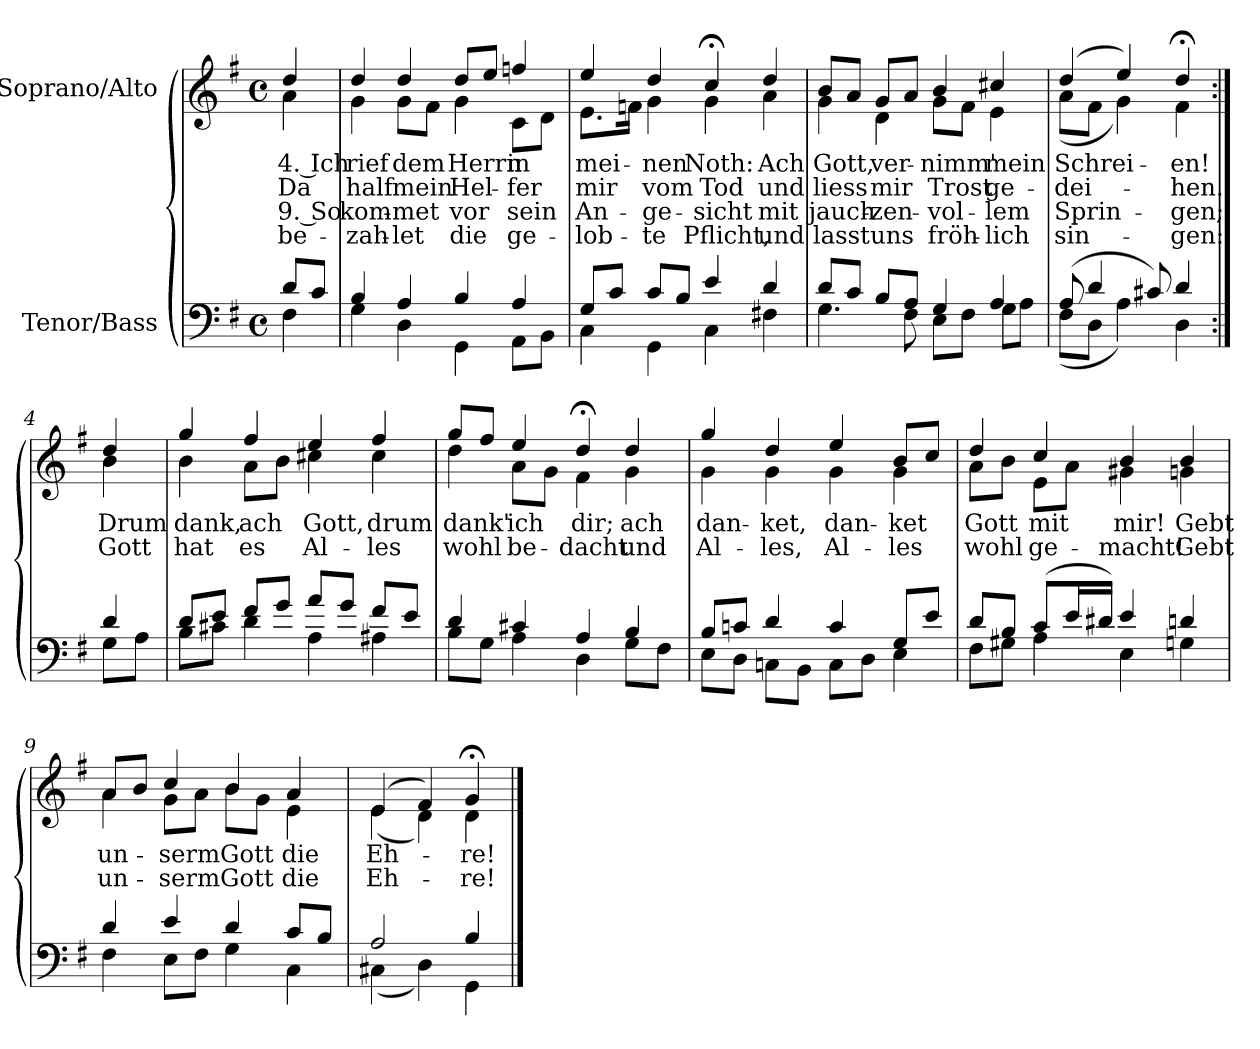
**kern	**kern	**text	**text	**text	**text
*part2	*part1	*part1	*part1	*part1	*part1
*staff2	*staff1	*staff1	*staff1	*staff1	*staff1
*I"Tenor/Bass	*I"Soprano/Alto	*	*	*	*
*clefF4	*clefG2	*	*	*	*
*k[f#]	*k[f#]	*	*	*	*
*M4/4	*M4/4	*	*	*	*
*met(c)	*met(c)	*	*	*	*
=	=	=	=	=	=
*^	*	*	*	*	*
!	!	!	!LO:LY:b	!LO:LY:b	!LO:LY:b	!LO:LY:b
*	*	*^	*	*	*	*
8d/L	4F#\	4dd/	4a\	4. Ich	Da	9. So	be-
8c/J	.	.	.	.	.	.	.
=1	=1	=1	=1	=1	=1	=1	=1
!	!	!	!	!LO:LY:b	!LO:LY:b	!LO:LY:b	!LO:LY:b
4B/	4G\	4dd/	4g\	rief	half	kom-	-zah-
!	!	!	!	!LO:LY:b	!LO:LY:b	!LO:LY:b	!LO:LY:b
4A/	4D\	4dd/	8g\L	dem	mein	-met	-let
.	.	.	8f#\J	.	.	.	.
!	!	!	!	!LO:LY:b	!LO:LY:b	!LO:LY:b	!LO:LY:b
4B/	4GG\	8dd/L	4g\	Herrn	Hel-	vor	die
.	.	8ee/J	.	.	.	.	.
!	!	!	!	!LO:LY:b	!LO:LY:b	!LO:LY:b	!LO:LY:b
4A/	8AA\L	4ffn/	8c\L	in	-fer	sein	ge-
.	8BB\J	.	8d\J	.	.	.	.
=2	=2	=2	=2	=2	=2	=2	=2
!	!	!	!	!LO:LY:b	!LO:LY:b	!LO:LY:b	!LO:LY:b
8G/L	4C\	4ee/	8.e\L	mei-	mir	An-	-lob-
8c/J	.	.	.	.	.	.	.
.	.	.	16fn\Jk	.	.	.	.
!	!	!	!	!LO:LY:b	!LO:LY:b	!LO:LY:b	!LO:LY:b
8c/L	4GG\	4dd/	4g\	-nen	vom	-ge-	-te
8B/J	.	.	.	.	.	.	.
!	!	!	!	!LO:LY:b	!LO:LY:b	!LO:LY:b	!LO:LY:b
4e/	4C\	4cc;</	4g\	Noth:	Tod	-sicht	Pflicht,
!	!	!	!	!LO:LY:b	!LO:LY:b	!LO:LY:b	!LO:LY:b
4d/	4F#X\	4dd/	4a\	Ach	und	mit	und
=3	=3	=3	=3	=3	=3	=3	=3
!	!	!	!	!LO:LY:b	!LO:LY:b	!LO:LY:b	!LO:LY:b
8d/L	4.G\	8b/L	4g\	Gott,	liess	jauch-	lasst
8c/J	.	8a/J	.	.	.	.	.
!	!	!	!	!LO:LY:b	!LO:LY:b	!LO:LY:b	!LO:LY:b
8B/L	.	8g/L	4d\	ver-	mir	-zen-	uns
8A/J	8F#\	8a/J	.	.	.	.	.
!	!	!	!	!LO:LY:b	!LO:LY:b	!LO:LY:b	!LO:LY:b
4G/	8E\L	4b/	8g\L	-nimm'	Trost	-vol-	fröh-
.	8F#\J	.	8f#\J	.	.	.	.
!	!	!	!	!LO:LY:b	!LO:LY:b	!LO:LY:b	!LO:LY:b
4A/	8G\L	4cc#X/	4e\	mein	ge-	-lem	-lich
.	8A\J	.	.	.	.	.	.
=4	=4	=4	=4	=4	=4	=4	=4
!	!	!	!	!LO:LY:b	!LO:LY:b	!LO:LY:b	!LO:LY:b
(8A/	(>8F#\L	(4dd/	(8a\L	Schrei-	-dei-	Sprin-	sin-
4d/	8D\J	.	8f#\J	.	.	.	.
.	4A\)	4ee/)	4g\)	.	.	.	.
8c#X/)	.	.	.	.	.	.	.
!	!	!	!	!LO:LY:b	!LO:LY:b	!LO:LY:b	!LO:LY:b
4d/	4D\	4dd;</	4f#\	-en!	-hen.	-gen;	-gen:
!!LO:LB:g=z	!!
=4X1:|!	=4X1:|!	=4X1:|!	=4X1:|!	=4X1:|!	=4X1:|!	=4X1:|!	=4X1:|!
!	!	!	!	!LO:LY:b	!LO:LY:b	!	!
4d/	8G\L	4dd/	4b\	Drum	Gott	.	.
.	8A\J	.	.	.	.	.	.
=5	=5	=5	=5	=5	=5	=5	=5
!	!	!	!	!LO:LY:b	!LO:LY:b	!	!
8d/L	8B\L	4gg/	4b\	dank,	hat	.	.
8e/J	8c#X\J	.	.	.	.	.	.
!	!	!	!	!LO:LY:b	!LO:LY:b	!	!
8f#/L	4d\	4ff#/	8a\L	ach	es	.	.
8g/J	.	.	8b\J	.	.	.	.
!	!	!	!	!LO:LY:b	!LO:LY:b	!	!
8a/L	4A\	4ee/	4cc#X\	Gott,	Al-	.	.
8g/J	.	.	.	.	.	.	.
!	!	!	!	!LO:LY:b	!LO:LY:b	!	!
8f#/L	4A#X\	4ff#/	4cc#\	drum	-les	.	.
8e/J	.	.	.	.	.	.	.
=6	=6	=6	=6	=6	=6	=6	=6
!	!	!	!	!LO:LY:b	!LO:LY:b	!	!
4d/	8B\L	8gg/L	4dd\	dank'	wohl	.	.
.	8G\J	8ff#/J	.	.	.	.	.
!	!	!	!	!LO:LY:b	!LO:LY:b	!	!
4c#X/	4A\	4ee/	8a\L	ich	be-	.	.
.	.	.	8g\J	.	.	.	.
!	!	!	!	!LO:LY:b	!LO:LY:b	!	!
4A/	4D\	4dd;</	4f#\	dir;	-dacht	.	.
!	!	!	!	!LO:LY:b	!LO:LY:b	!	!
4B/	8G\L	4dd/	4g\	ach	und	.	.
.	8F#\J	.	.	.	.	.	.
=7	=7	=7	=7	=7	=7	=7	=7
!	!	!	!	!LO:LY:b	!LO:LY:b	!	!
8B/L	8E\L	4gg/	4g\	dan-	Al-	.	.
8cn/J	8D\J	.	.	.	.	.	.
!	!	!	!	!LO:LY:b	!LO:LY:b	!	!
4d/	8Cn\L	4dd/	4g\	-ket,	-les,	.	.
.	8BB\J	.	.	.	.	.	.
!	!	!	!	!LO:LY:b	!LO:LY:b	!	!
4c/	8C\L	4ee/	4g\	dan-	Al-	.	.
.	8D\J	.	.	.	.	.	.
!	!	!	!	!LO:LY:b	!LO:LY:b	!	!
8G/L	4E\	8b/L	4g\	-ket	-les	.	.
8e/J	.	8cc/J	.	.	.	.	.
!!LO:LB:g=z	!!
=8	=8	=8	=8	=8	=8	=8	=8
!	!	!	!	!LO:LY:b	!LO:LY:b	!	!
8d/L	8F#\L	4dd/	8a\L	Gott	wohl	.	.
8B/J	8G#X\J	.	8b\J	.	.	.	.
!	!	!	!	!LO:LY:b	!LO:LY:b	!	!
(8c/L	4A\	4cc/	8e\L	mit	ge-	.	.
16e/L	.	.	8a\J	.	.	.	.
16d#X/JJ)	.	.	.	.	.	.	.
!	!	!	!	!LO:LY:b	!LO:LY:b	!	!
4e/	4E\	4b/	4g#X\	mir!	-macht!	.	.
!	!	!	!	!LO:LY:b	!LO:LY:b	!	!
4dn/	4Gn\	4b/	4gn\	Gebt	Gebt	.	.
=9	=9	=9	=9	=9	=9	=9	=9
!	!	!	!	!LO:LY:b	!LO:LY:b	!	!
4d/	4F#\	8a/L	4a\	un-	un-	.	.
.	.	8b/J	.	.	.	.	.
!	!	!	!	!LO:LY:b	!LO:LY:b	!	!
4e/	8E\L	4cc/	8g\L	-serm	-serm	.	.
.	8F#\J	.	8a\J	.	.	.	.
!	!	!	!	!LO:LY:b	!LO:LY:b	!	!
4d/	4G\	4b/	8b\L	Gott	Gott	.	.
.	.	.	8g\J	.	.	.	.
!	!	!	!	!LO:LY:b	!LO:LY:b	!	!
8c/L	4C\	4a/	4e\	die	die	.	.
8B/J	.	.	.	.	.	.	.
=10	=10	=10	=10	=10	=10	=10	=10
!	!	!	!	!LO:LY:b	!LO:LY:b	!	!
2A/	(4C#X\	(4e/	(4e\	Eh-	Eh-	.	.
.	4D\)	4f#/)	4d\)	.	.	.	.
!	!	!	!	!LO:LY:b	!LO:LY:b	!	!
4B/	4GG\	4g;</	4d\	-re!	-re!	.	.
*v	*v	*	*	*	*	*	*
*	*v	*v	*	*	*	*
==	==	==	==	==	==
*-	*-	*-	*-	*-	*-
